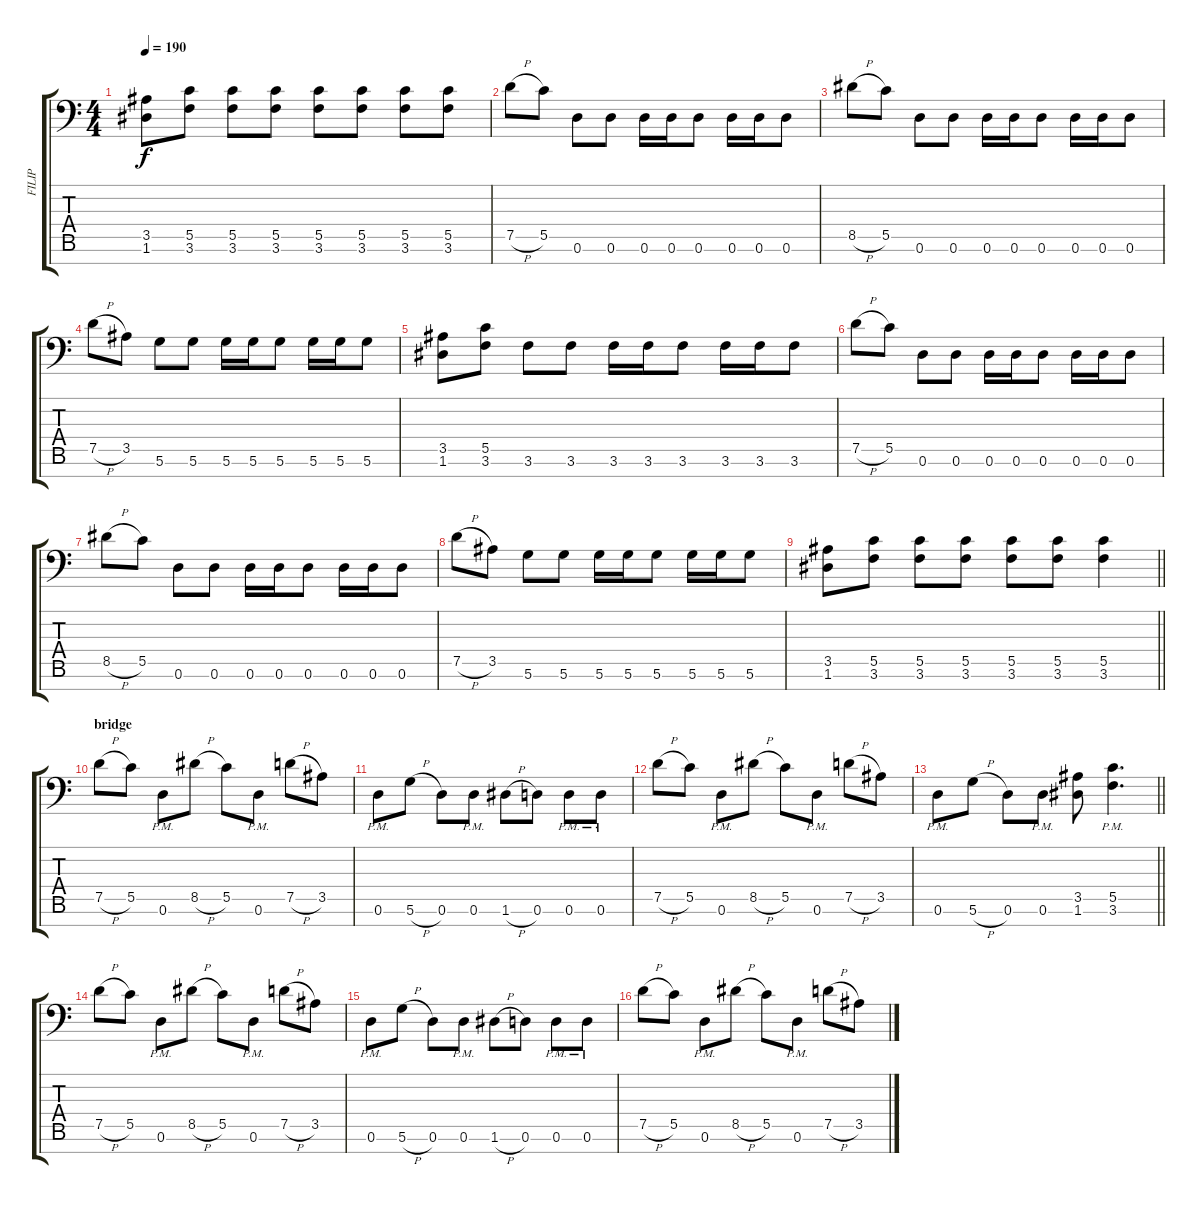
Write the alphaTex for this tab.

\track ("FILIP" "FILIP") {instrument distortionguitar}
\staff {score tabs}
\tuning (D4 A3 F3 C3 G2 D2 A1) {hide}
\ts (4 4)
\tempo 190
\clef f4
\ks c
(3.5 1.6).8{dy f} (5.5 3.6).8 (5.5 3.6).8 (5.5 3.6).8 (5.5 3.6).8 (5.5 3.6).8 (5.5 3.6).8 (5.5 3.6).8 |
7.5{h}.8 5.5.8 0.6.8 0.6.8 0.6.16 0.6.16 0.6.8 0.6.16 0.6.16 0.6.8 |
8.5{h}.8 5.5.8 0.6.8 0.6.8 0.6.16 0.6.16 0.6.8 0.6.16 0.6.16 0.6.8 |
7.5{h}.8 3.5.8 5.6.8 5.6.8 5.6.16 5.6.16 5.6.8 5.6.16 5.6.16 5.6.8 |
(3.5 1.6).8 (5.5 3.6).8 3.6.8 3.6.8 3.6.16 3.6.16 3.6.8 3.6.16 3.6.16 3.6.8 |
7.5{h}.8 5.5.8 0.6.8 0.6.8 0.6.16 0.6.16 0.6.8 0.6.16 0.6.16 0.6.8 |
8.5{h}.8 5.5.8 0.6.8 0.6.8 0.6.16 0.6.16 0.6.8 0.6.16 0.6.16 0.6.8 |
7.5{h}.8 3.5.8 5.6.8 5.6.8 5.6.16 5.6.16 5.6.8 5.6.16 5.6.16 5.6.8 |
\barLineRight lightlight
(3.5 1.6).8 (5.5 3.6).8 (5.5 3.6).8 (5.5 3.6).8 (5.5 3.6).8 (5.5 3.6).8 (5.5 3.6).4 |
\section ("" "bridge")
7.5{h}.8 5.5.8 0.6{pm}.8 8.5{h}.8 5.5.8 0.6{pm}.8 7.5{h}.8 3.5.8 |
0.6{pm}.8 5.6{h}.8 0.6.8 0.6{pm}.8 1.6{h}.8 0.6.8 0.6{pm}.8 0.6{pm}.8 |
7.5{h}.8 5.5.8 0.6{pm}.8 8.5{h}.8 5.5.8 0.6{pm}.8 7.5{h}.8 3.5.8 |
\barLineRight lightlight
0.6{pm}.8 5.6{h}.8 0.6.8 0.6{pm}.8 (3.5 1.6).8 (5.5 3.6{pm}).4{d} |
7.5{h}.8 5.5.8 0.6{pm}.8 8.5{h}.8 5.5.8 0.6{pm}.8 7.5{h}.8 3.5.8 |
0.6{pm}.8 5.6{h}.8 0.6.8 0.6{pm}.8 1.6{h}.8 0.6.8 0.6{pm}.8 0.6{pm}.8 |
7.5{h}.8 5.5.8 0.6{pm}.8 8.5{h}.8 5.5.8 0.6{pm}.8 7.5{h}.8 3.5.8
